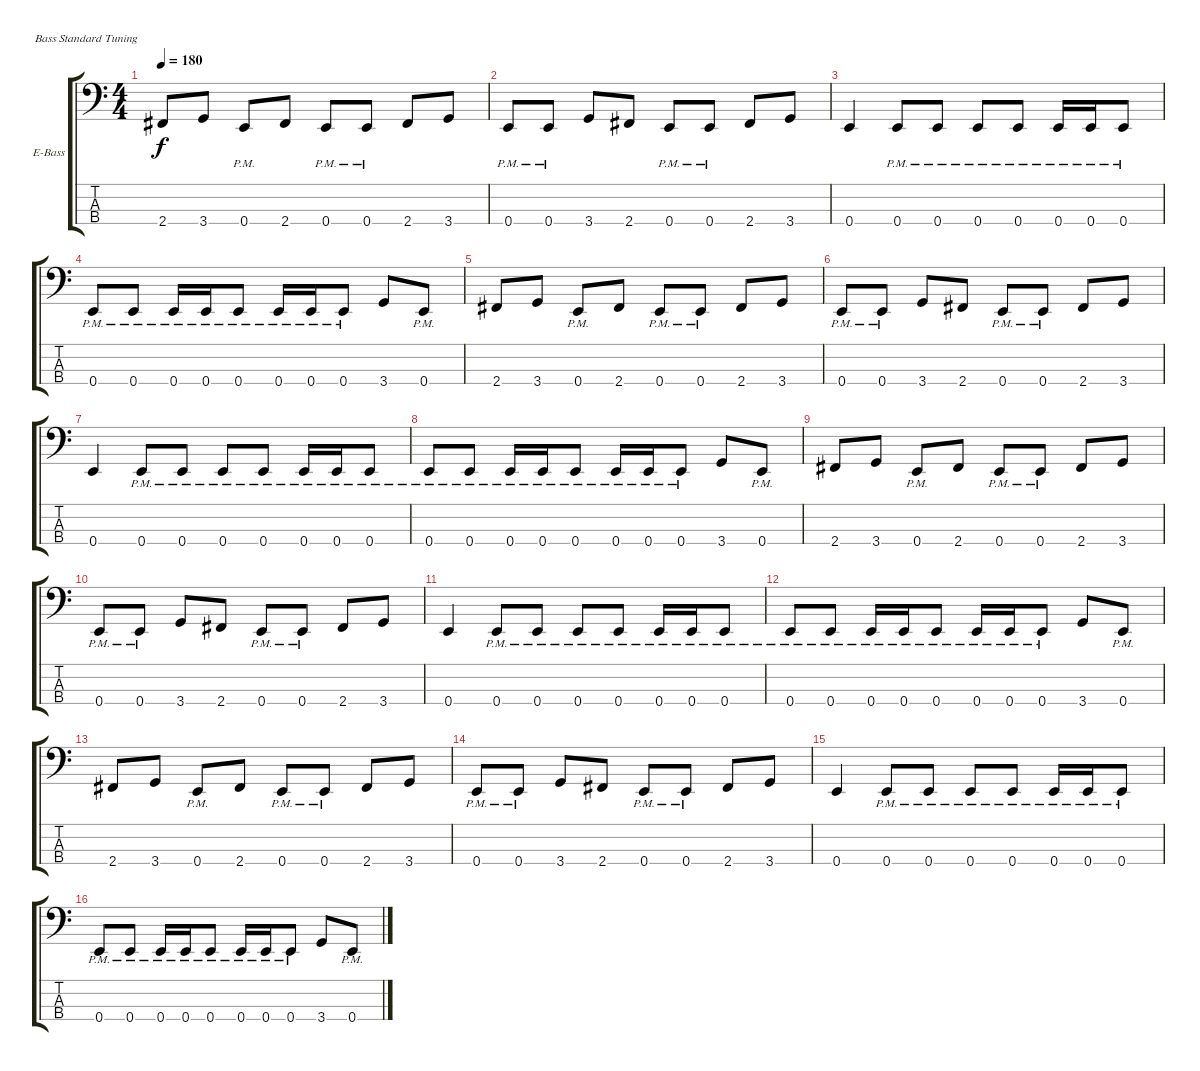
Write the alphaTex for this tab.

\bracketExtendMode groupsimilarinstruments
\firstSystemTrackNameOrientation horizontal
\otherSystemsTrackNameOrientation horizontal
\track ("D. Ellefson" "E-Bass") {instrument electricbasspick}
\staff {score tabs}
\tuning (G2 D2 A1 E1)
\ts (4 4)
\tempo 180
\clef f4
\ks c
2.4.8{dy f} 3.4.8 0.4{pm}.8 2.4.8 0.4{pm}.8 0.4{pm}.8 2.4.8 3.4.8 |
0.4{pm}.8 0.4{pm}.8 3.4.8 2.4.8 0.4{pm}.8 0.4{pm}.8 2.4.8 3.4.8 |
0.4.4 0.4{pm}.8 0.4{pm}.8 0.4{pm}.8 0.4{pm}.8 0.4{pm}.16 0.4{pm}.16 0.4{pm}.8 |
0.4{pm}.8 0.4{pm}.8 0.4{pm}.16 0.4{pm}.16 0.4{pm}.8 0.4{pm}.16 0.4{pm}.16 0.4{pm}.8 3.4.8 0.4{pm}.8 |
2.4.8 3.4.8 0.4{pm}.8 2.4.8 0.4{pm}.8 0.4{pm}.8 2.4.8 3.4.8 |
0.4{pm}.8 0.4{pm}.8 3.4.8 2.4.8 0.4{pm}.8 0.4{pm}.8 2.4.8 3.4.8 |
0.4.4 0.4{pm}.8 0.4{pm}.8 0.4{pm}.8 0.4{pm}.8 0.4{pm}.16 0.4{pm}.16 0.4{pm}.8 |
0.4{pm}.8 0.4{pm}.8 0.4{pm}.16 0.4{pm}.16 0.4{pm}.8 0.4{pm}.16 0.4{pm}.16 0.4{pm}.8 3.4.8 0.4{pm}.8 |
2.4.8 3.4.8 0.4{pm}.8 2.4.8 0.4{pm}.8 0.4{pm}.8 2.4.8 3.4.8 |
0.4{pm}.8 0.4{pm}.8 3.4.8 2.4.8 0.4{pm}.8 0.4{pm}.8 2.4.8 3.4.8 |
0.4.4 0.4{pm}.8 0.4{pm}.8 0.4{pm}.8 0.4{pm}.8 0.4{pm}.16 0.4{pm}.16 0.4{pm}.8 |
0.4{pm}.8 0.4{pm}.8 0.4{pm}.16 0.4{pm}.16 0.4{pm}.8 0.4{pm}.16 0.4{pm}.16 0.4{pm}.8 3.4.8 0.4{pm}.8 |
2.4.8 3.4.8 0.4{pm}.8 2.4.8 0.4{pm}.8 0.4{pm}.8 2.4.8 3.4.8 |
0.4{pm}.8 0.4{pm}.8 3.4.8 2.4.8 0.4{pm}.8 0.4{pm}.8 2.4.8 3.4.8 |
0.4.4 0.4{pm}.8 0.4{pm}.8 0.4{pm}.8 0.4{pm}.8 0.4{pm}.16 0.4{pm}.16 0.4{pm}.8 |
0.4{pm}.8 0.4{pm}.8 0.4{pm}.16 0.4{pm}.16 0.4{pm}.8 0.4{pm}.16 0.4{pm}.16 0.4{pm}.8 3.4.8 0.4{pm}.8
